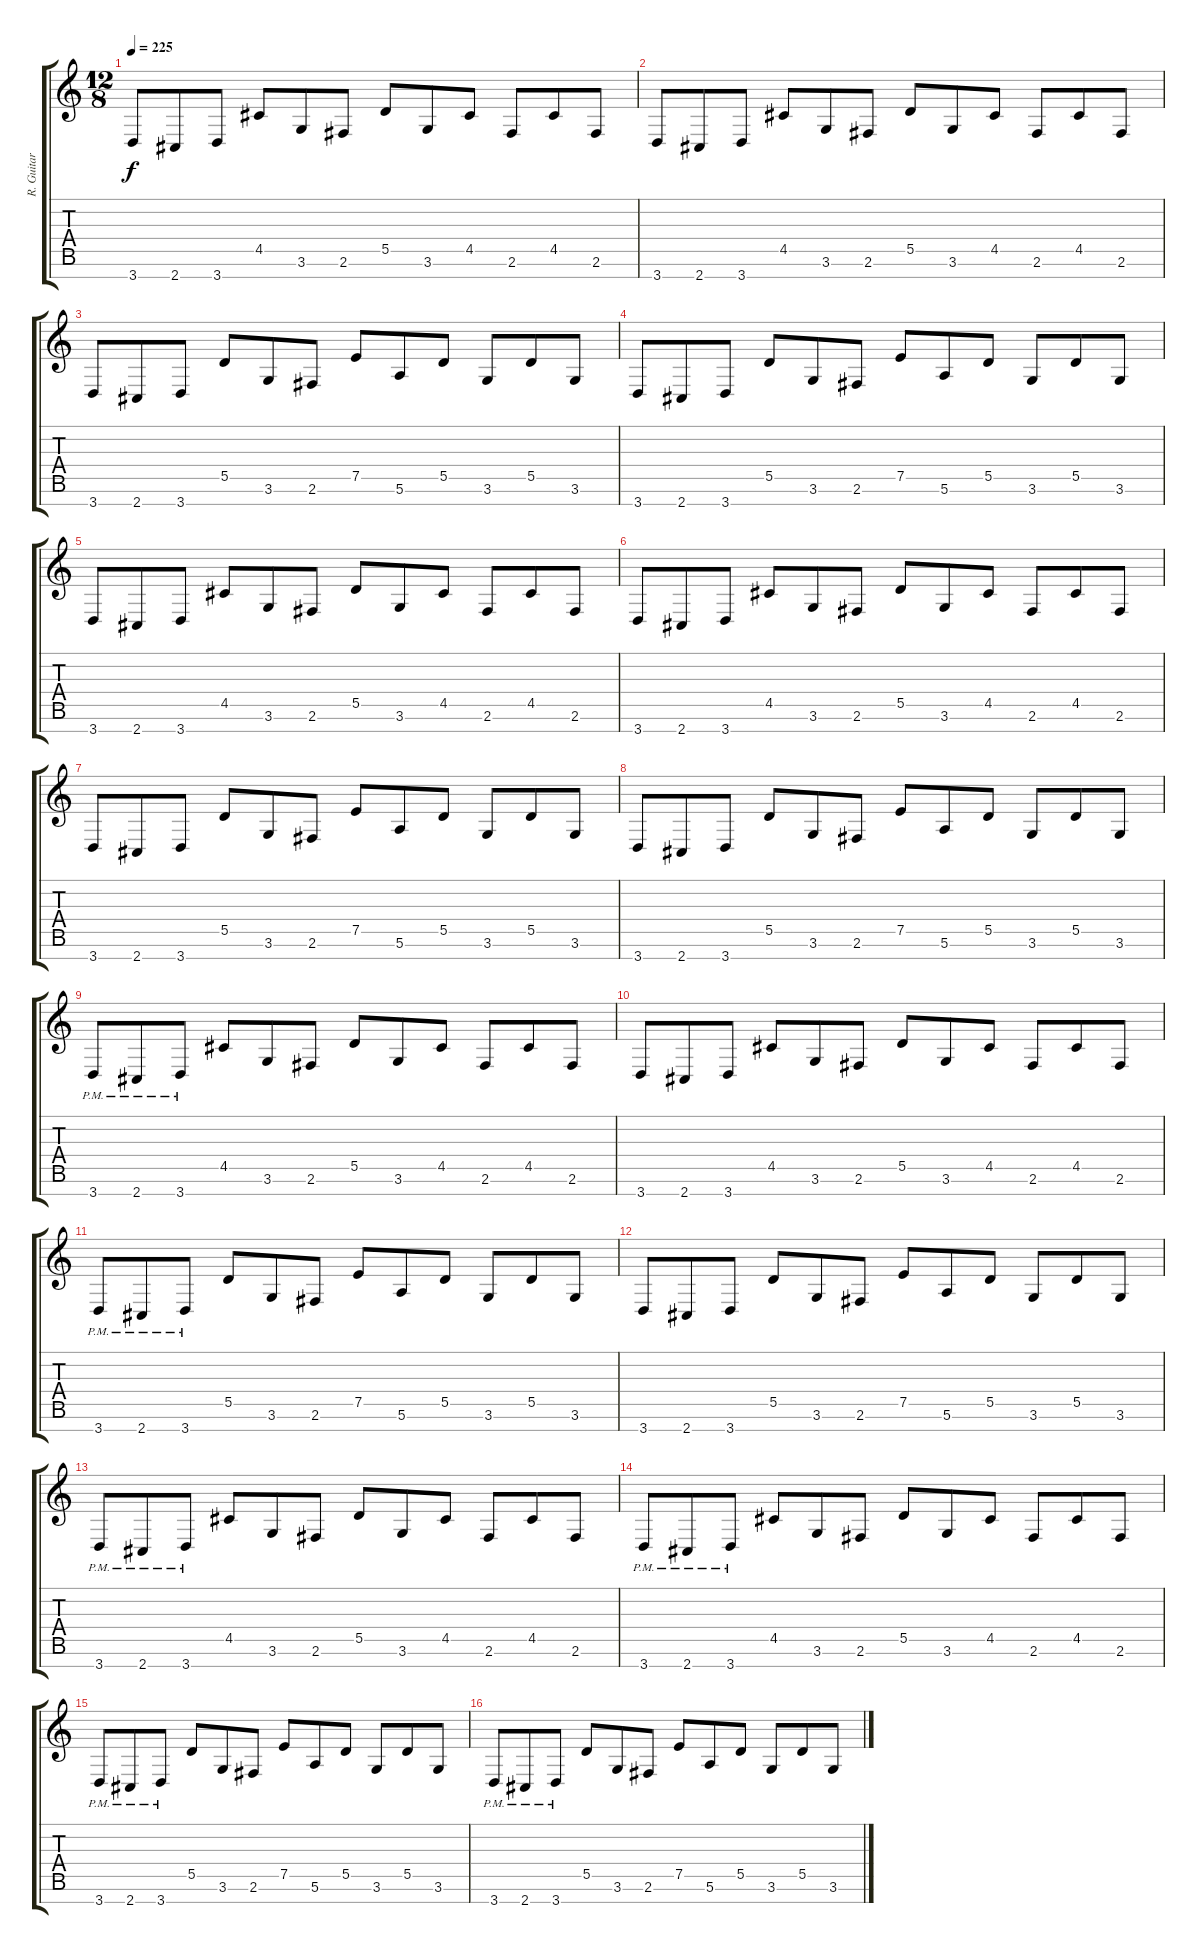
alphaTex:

\track ("R. Guitar 1" "R. Guitar ") {instrument distortionguitar}
\staff {score tabs}
\tuning (E4 B3 G3 D3 A2 E2 B1) {hide}
\ts (12 8)
\tempo 225
\clef g2
\ks c
3.7.8{dy f volume 13} 2.7.8 3.7.8 4.5.8 3.6.8 2.6.8 5.5.8 3.6.8 4.5.8 2.6.8 4.5.8 2.6.8 |
3.7.8 2.7.8 3.7.8 4.5.8 3.6.8 2.6.8 5.5.8 3.6.8 4.5.8 2.6.8 4.5.8 2.6.8 |
3.7.8 2.7.8 3.7.8 5.5.8 3.6.8 2.6.8 7.5.8 5.6.8 5.5.8 3.6.8 5.5.8 3.6.8 |
3.7.8 2.7.8 3.7.8 5.5.8 3.6.8 2.6.8 7.5.8 5.6.8 5.5.8 3.6.8 5.5.8 3.6.8 |
3.7.8 2.7.8 3.7.8 4.5.8 3.6.8 2.6.8 5.5.8 3.6.8 4.5.8 2.6.8 4.5.8 2.6.8 |
3.7.8 2.7.8 3.7.8 4.5.8 3.6.8 2.6.8 5.5.8 3.6.8 4.5.8 2.6.8 4.5.8 2.6.8 |
3.7.8 2.7.8 3.7.8 5.5.8 3.6.8 2.6.8 7.5.8 5.6.8 5.5.8 3.6.8 5.5.8 3.6.8 |
3.7.8 2.7.8 3.7.8 5.5.8 3.6.8 2.6.8 7.5.8 5.6.8 5.5.8 3.6.8 5.5.8 3.6.8 |
3.7{pm}.8 2.7{pm}.8 3.7{pm}.8 4.5.8 3.6.8 2.6.8 5.5.8 3.6.8 4.5.8 2.6.8 4.5.8 2.6.8 |
3.7.8 2.7.8 3.7.8 4.5.8 3.6.8 2.6.8 5.5.8 3.6.8 4.5.8 2.6.8 4.5.8 2.6.8 |
3.7{pm}.8 2.7{pm}.8 3.7{pm}.8 5.5.8 3.6.8 2.6.8 7.5.8 5.6.8 5.5.8 3.6.8 5.5.8 3.6.8 |
3.7.8 2.7.8 3.7.8 5.5.8 3.6.8 2.6.8 7.5.8 5.6.8 5.5.8 3.6.8 5.5.8 3.6.8 |
3.7{pm}.8 2.7{pm}.8 3.7{pm}.8 4.5.8 3.6.8 2.6.8 5.5.8 3.6.8 4.5.8 2.6.8 4.5.8 2.6.8 |
3.7{pm}.8 2.7{pm}.8 3.7{pm}.8 4.5.8 3.6.8 2.6.8 5.5.8 3.6.8 4.5.8 2.6.8 4.5.8 2.6.8 |
3.7{pm}.8 2.7{pm}.8 3.7{pm}.8 5.5.8 3.6.8 2.6.8 7.5.8 5.6.8 5.5.8 3.6.8 5.5.8 3.6.8 |
3.7{pm}.8 2.7{pm}.8 3.7{pm}.8 5.5.8 3.6.8 2.6.8 7.5.8 5.6.8 5.5.8 3.6.8 5.5.8 3.6.8
